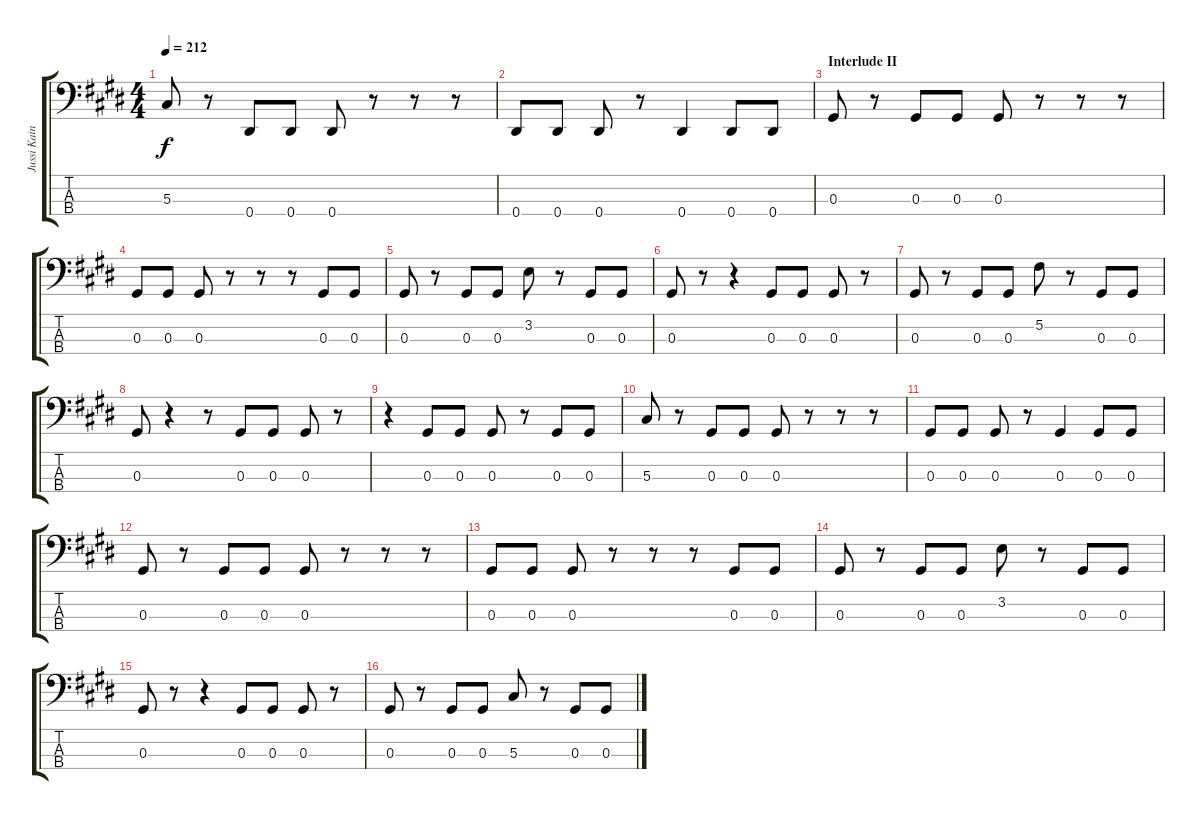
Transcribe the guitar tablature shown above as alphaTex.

\track ("Jussi Kainulainen - Bass" "Jussi Kain") {instrument electricbassfinger}
\staff {score tabs}
\tuning (Gb2 Db2 Ab1 Eb1) {hide}
\ts (4 4)
\tempo 212
\clef f4
\ks c#minor
5.3.8{dy f} r.8 0.4.8 0.4.8 0.4.8 r.8 r.8 r.8 |
0.4.8 0.4.8 0.4.8 r.8 0.4.4 0.4.8 0.4.8 |
\section ("" "Interlude II")
0.3.8 r.8 0.3.8 0.3.8 0.3.8 r.8 r.8 r.8 |
0.3.8 0.3.8 0.3.8 r.8 r.8 r.8 0.3.8 0.3.8 |
0.3.8 r.8 0.3.8 0.3.8 3.2.8 r.8 0.3.8 0.3.8 |
0.3.8 r.8 r.4 0.3.8 0.3.8 0.3.8 r.8 |
0.3.8 r.8 0.3.8 0.3.8 5.2.8 r.8 0.3.8 0.3.8 |
0.3.8 r.4 r.8 0.3.8 0.3.8 0.3.8 r.8 |
r.4 0.3.8 0.3.8 0.3.8 r.8 0.3.8 0.3.8 |
5.3.8 r.8 0.3.8 0.3.8 0.3.8 r.8 r.8 r.8 |
0.3.8 0.3.8 0.3.8 r.8 0.3.4 0.3.8 0.3.8 |
0.3.8 r.8 0.3.8 0.3.8 0.3.8 r.8 r.8 r.8 |
0.3.8 0.3.8 0.3.8 r.8 r.8 r.8 0.3.8 0.3.8 |
0.3.8 r.8 0.3.8 0.3.8 3.2.8 r.8 0.3.8 0.3.8 |
0.3.8 r.8 r.4 0.3.8 0.3.8 0.3.8 r.8 |
0.3.8 r.8 0.3.8 0.3.8 5.3.8 r.8 0.3.8 0.3.8
